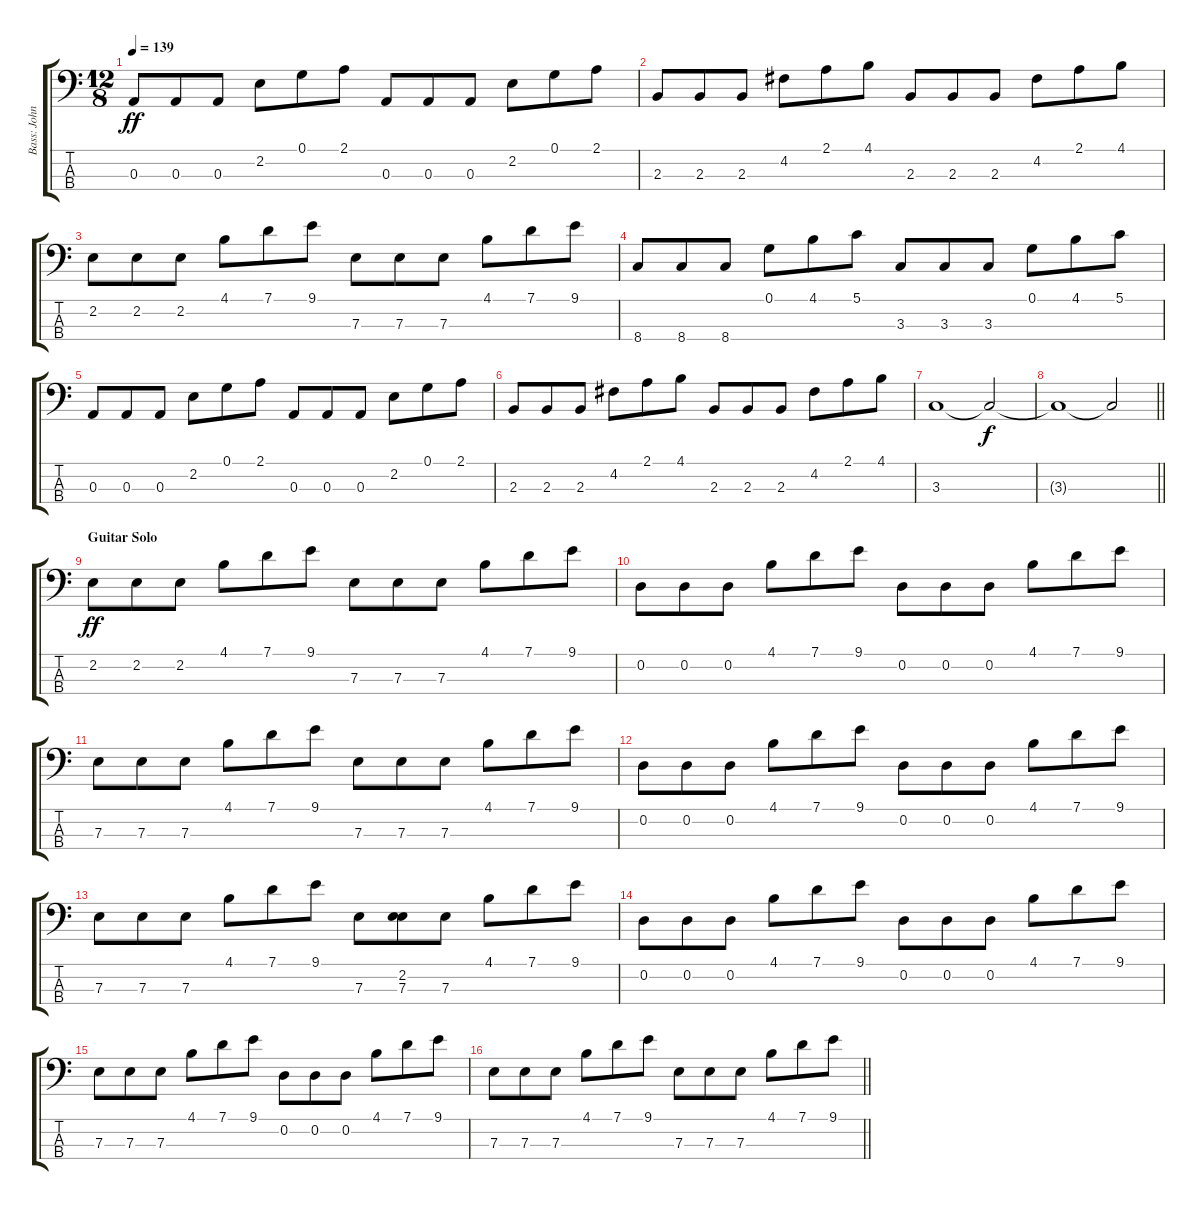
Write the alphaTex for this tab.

\track ("Bass: John Lodge" "Bass: John") {instrument electricbassfinger}
\staff {score tabs}
\tuning (G2 D2 A1 E1) {hide}
\ts (12 8)
\tempo 139
\clef f4
\ks c
0.3.8{dy ff} 0.3.8 0.3.8 2.2.8 0.1.8 2.1.8 0.3.8 0.3.8 0.3.8 2.2.8 0.1.8 2.1.8 |
2.3.8 2.3.8 2.3.8 4.2.8 2.1.8 4.1.8 2.3.8 2.3.8 2.3.8 4.2.8 2.1.8 4.1.8 |
2.2.8 2.2.8 2.2.8 4.1.8 7.1.8 9.1.8 7.3.8 7.3.8 7.3.8 4.1.8 7.1.8 9.1.8 |
8.4.8 8.4.8 8.4.8 0.1.8 4.1.8 5.1.8 3.3.8 3.3.8 3.3.8 0.1.8 4.1.8 5.1.8 |
0.3.8 0.3.8 0.3.8 2.2.8 0.1.8 2.1.8 0.3.8 0.3.8 0.3.8 2.2.8 0.1.8 2.1.8 |
2.3.8 2.3.8 2.3.8 4.2.8 2.1.8 4.1.8 2.3.8 2.3.8 2.3.8 4.2.8 2.1.8 4.1.8 |
3.3.1 3.3{t}.2{dy f} |
\barLineRight lightlight
3.3{t}.1 3.3{t}.2 |
\section ("" "Guitar Solo")
2.2.8{dy ff} 2.2.8 2.2.8 4.1.8 7.1.8 9.1.8 7.3.8 7.3.8 7.3.8 4.1.8 7.1.8 9.1.8 |
0.2.8 0.2.8 0.2.8 4.1.8 7.1.8 9.1.8 0.2.8 0.2.8 0.2.8 4.1.8 7.1.8 9.1.8 |
7.3.8 7.3.8 7.3.8 4.1.8 7.1.8 9.1.8 7.3.8 7.3.8 7.3.8 4.1.8 7.1.8 9.1.8 |
0.2.8 0.2.8 0.2.8 4.1.8 7.1.8 9.1.8 0.2.8 0.2.8 0.2.8 4.1.8 7.1.8 9.1.8 |
7.3.8 7.3.8 7.3.8 4.1.8 7.1.8 9.1.8 7.3.8 (2.2 7.3).8 7.3.8 4.1.8 7.1.8 9.1.8 |
0.2.8 0.2.8 0.2.8 4.1.8 7.1.8 9.1.8 0.2.8 0.2.8 0.2.8 4.1.8 7.1.8 9.1.8 |
7.3.8 7.3.8 7.3.8 4.1.8 7.1.8 9.1.8 0.2.8 0.2.8 0.2.8 4.1.8 7.1.8 9.1.8 |
\barLineRight lightlight
7.3.8 7.3.8 7.3.8 4.1.8 7.1.8 9.1.8 7.3.8 7.3.8 7.3.8 4.1.8 7.1.8 9.1.8
